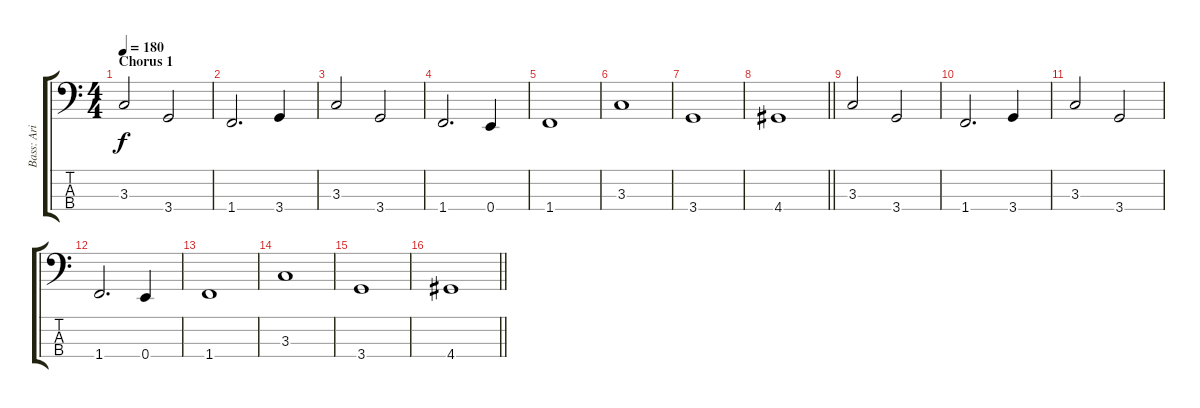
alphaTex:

\track ("Bass: Ari Katajamäki" "Bass: Ari ") {instrument electricbassfinger}
\staff {score tabs}
\tuning (G2 D2 A1 E1) {hide}
\ts (4 4)
\section ("" "Chorus 1")
\tempo 180
\clef f4
\ks aminor
3.3.2{dy f} 3.4.2 |
1.4.2{d} 3.4.4 |
3.3.2 3.4.2 |
1.4.2{d} 0.4.4 |
1.4.1 |
3.3.1 |
3.4.1 |
\barLineRight lightlight
4.4.1 |
3.3.2 3.4.2 |
1.4.2{d} 3.4.4 |
3.3.2 3.4.2 |
1.4.2{d} 0.4.4 |
1.4.1 |
3.3.1 |
3.4.1 |
\barLineRight lightlight
4.4.1
